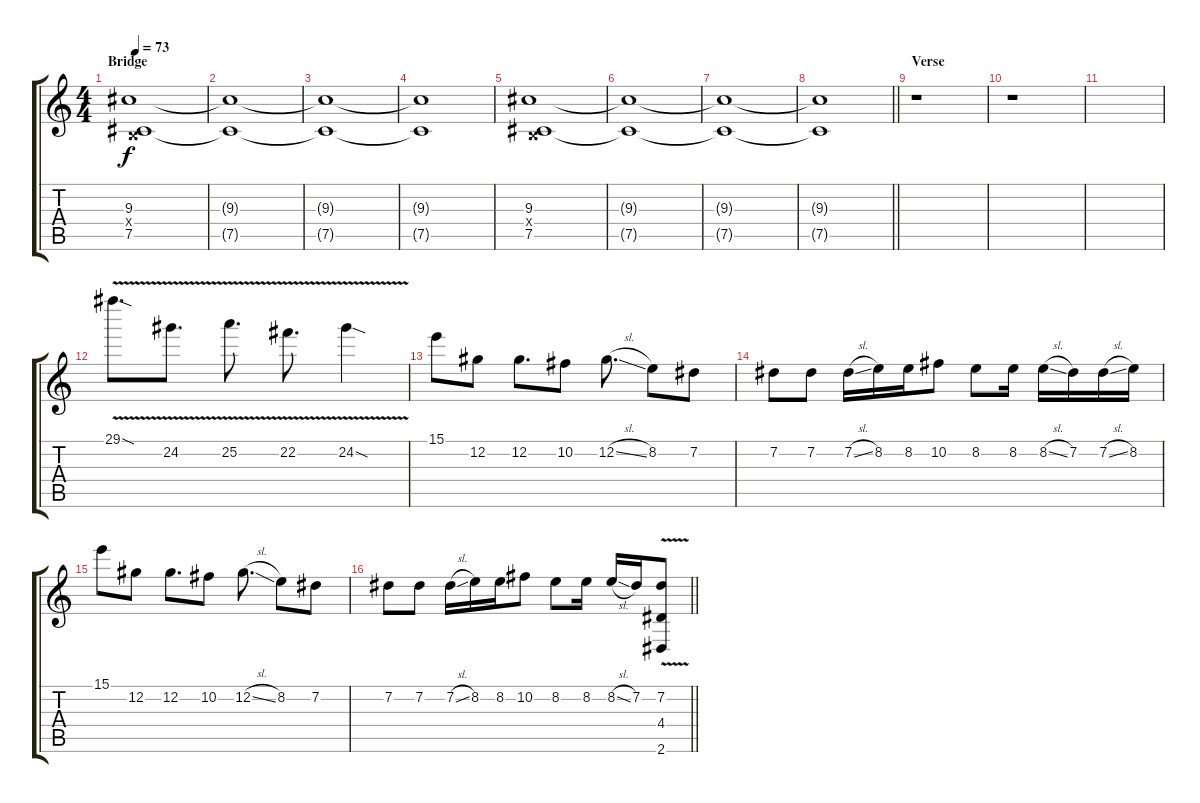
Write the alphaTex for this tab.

\track "" {instrument electricguitarclean}
\staff {score tabs}
\tuning (Db4 Ab3 E3 B2 Gb2 Db2) {hide}
\ts (4 4)
\section ("" "Bridge")
\tempo 73
\clef g2
\ks c
(9.3 0.4{x} 7.5).1{dy f} |
(9.3{t} 7.5{t}).1 |
(9.3{t} 7.5{t}).1 |
(9.3{t} 7.5{t}).1 |
(9.3 0.4{x} 7.5).1 |
(9.3{t} 7.5{t}).1 |
(9.3{t} 7.5{t}).1 |
\barLineRight lightlight
(9.3{t} 7.5{t}).1 |
\section ("" "Verse")
r.1 |
r.1 |
|
29.1{v sod}.8{d} 24.2{v}.8{d} 25.2{v}.8{d} 22.2{v}.8{d} 24.2{v sod}.4 |
15.1.8{volume 7 instrument distortionguitar} 12.2.8 12.2.8{d} 10.2.8 12.2{sl}.8{d} 8.2.8 7.2.8 |
7.2.8 7.2.8 7.2{sl}.16 8.2.16 8.2.16 10.2.8 8.2.8 8.2.16 8.2{sl}.16 7.2.16 7.2{sl}.16 8.2.16 |
15.1.8 12.2.8 12.2.8{d} 10.2.8 12.2{sl}.8{d} 8.2.8 7.2.8 |
\barLineRight lightlight
7.2.8 7.2.8 7.2{sl}.16 8.2.16 8.2.16 10.2.8 8.2.8 8.2.16 8.2{sl}.16 7.2.16 (7.2 4.4{v} 2.6{v}).8
